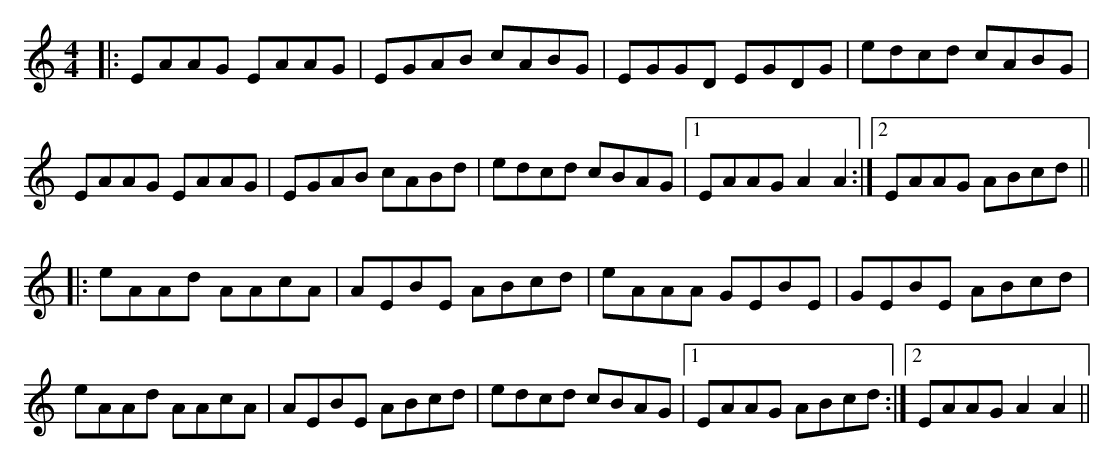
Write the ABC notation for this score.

X:1
M:4/4
K:Amin
|:EAAG EAAG|EGAB cABG|EGGD EGDG|edcd cABG|
EAAG EAAG|EGAB cABd|edcd cBAG|1 EAAG A2 A2:|2 EAAG ABcd||
|:eAAd AAcA|AEBE ABcd|eAAA GEBE|GEBE ABcd|
eAAd AAcA|AEBE ABcd|edcd cBAG|1 EAAG ABcd:|2 EAAG A2 A2||
